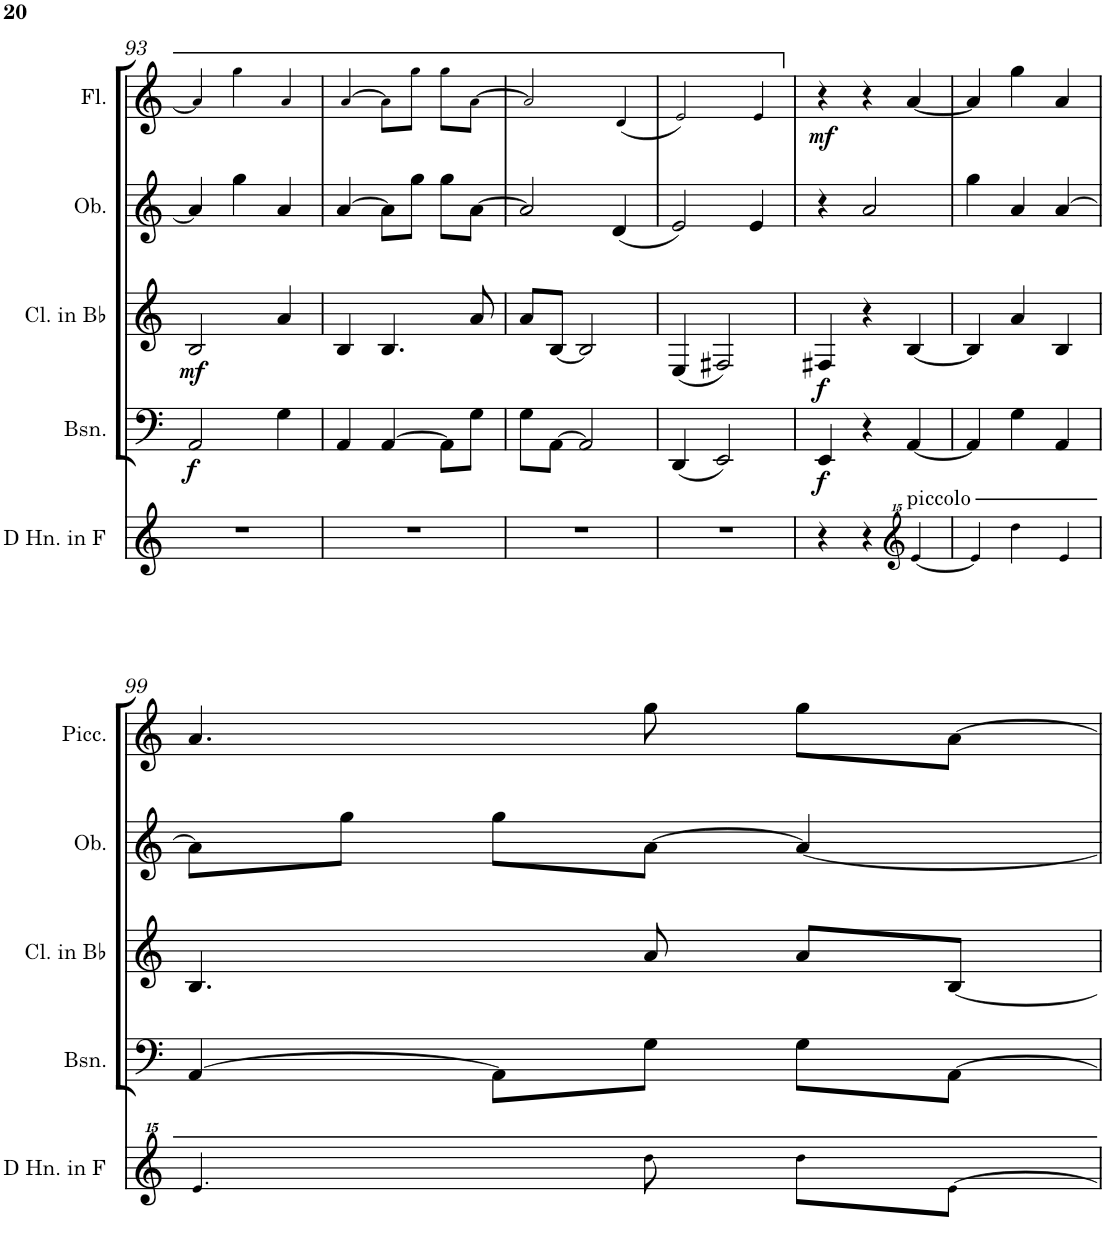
**kern	**kern	**dynam	**kern	**dynam	**kern	**kern	**dynam
*part5	*part4	*part4	*part3	*part3	*part2	*part1	*part1
*staff5	*staff4	*staff4	*staff3	*staff3	*staff2	*staff1	*staff1
*I"Horn in F	*I"Bassoon	*	*I"Clarinet in Bb	*	*I"Oboe	*I"Flute	*
*	*I'Bsn.	*	*I'Cl. in Bb	*	*I'Ob.	*I'Fl.	*
!!LO:PB:g=z
*clefG2	*clefG2	*	*clefG2	*	*clefG2	*clefG2	*
*Trd4c7	*	*	*Trd1c2	*	*	*	*
*k[]	*k[]	*	*k[]	*	*k[]	*k[]	*
*M3/4	*M3/4	*	*M3/4	*	*M3/4	*M3/4	*
=93	=93	=93	=93	=93	=93	=93	=93
!	!	!LO:DY:b	!	!LO:DY:b	!	!	!
2.r	2AA/	f	2B/	mf	4a/]	4a/	.
.	.	.	.	.	4gg\	4gg\	.
.	4G\	.	4a/	.	4a/	4a/	.
=94	=94	=94	=94	=94	=94	=94	=94
2.r	4AA/	.	4B/	.	[4a/	4a/	.
.	[4AA/	.	4.B/	.	8a\L]	8a\L	.
.	.	.	.	.	8gg\J	8gg\J	.
.	8AA\L]	.	.	.	8gg\L	8gg\L	.
.	8G\J	.	8a/	.	[8a\J	8a\J	.
=95	=95	=95	=95	=95	=95	=95	=95
2.r	8G\L	.	8a/L	.	2a/]	2a/	.
.	[8AA\J	.	[8B/J	.	.	.	.
.	2AA/]	.	2B/]	.	.	.	.
.	.	.	.	.	(4d/	(4d/	.
=96	=96	=96	=96	=96	=96	=96	=96
2.r	(4DD/	.	(4E/	.	2e/)	2e/)	.
.	2EE/)	.	2F#X/)	.	.	.	.
.	.	.	.	.	4e/	4e/	.
=97	=97	=97	=97	=97	=97	=97	=97
!	!	!LO:DY:b	!	!LO:DY:b	!	!	!LO:DY:b
4r	4EE/	f	4F#X/	f	4r	4r	mf
4r	4r	.	4r	.	2a/	4r	.
*clefG^^2	*	*	*	*	*	*	*
!LO:TX:a:t=piccolo	!	!	!	!	!	!	!
4eee/	[4AA/	.	[4B/	.	.	[4a/	.
=98	=98	=98	=98	=98	=98	=98	=98
4eee/	4AA/]	.	4B/]	.	4gg\	4a/]	.
4dddd\	4G\	.	4a/	.	4a/	4gg\	.
4eee/	4AA/	.	4B/	.	[4a/	4a/	.
!!LO:LB:g=z
=99	=99	=99	=99	=99	=99	=99	=99
4.eee/	[4AA/	.	4.B/	.	8a\L]	4.a/	.
.	.	.	.	.	8gg\J	.	.
.	8AA\L]	.	.	.	8gg\L	.	.
8dddd\	8G\J	.	8a/	.	[8a\J	8gg\	.
8dddd\L	8G\L	.	8a/L	.	4a/_	8gg\L	.
8eee\J	[8AA\J	.	[8B/J	.	.	[8a\J	.
=	=	=	=	=	=	=	=
*-	*-	*-	*-	*-	*-	*-	*-
